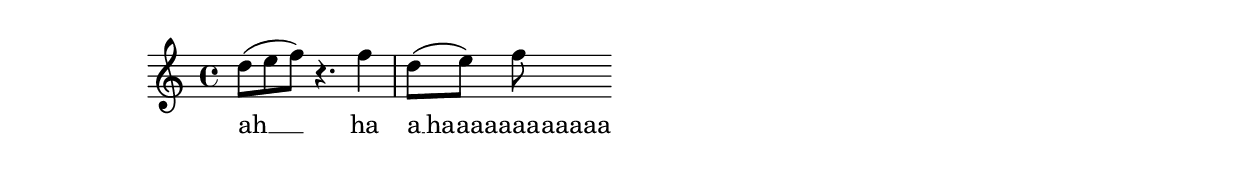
\version "2.4.0"

\header {

    texidoc= "A LyricExtender may span several notes.  A LyricExtender
does not extend past a rest, or past the next lyric syllable."

}

\layout { raggedright = ##t }
\relative c''{
    d8( e f) r4. 
    f4
    d8[( e)] f
}
\addlyrics { ah __ ha a __ haaaaaaaaaaaa }




